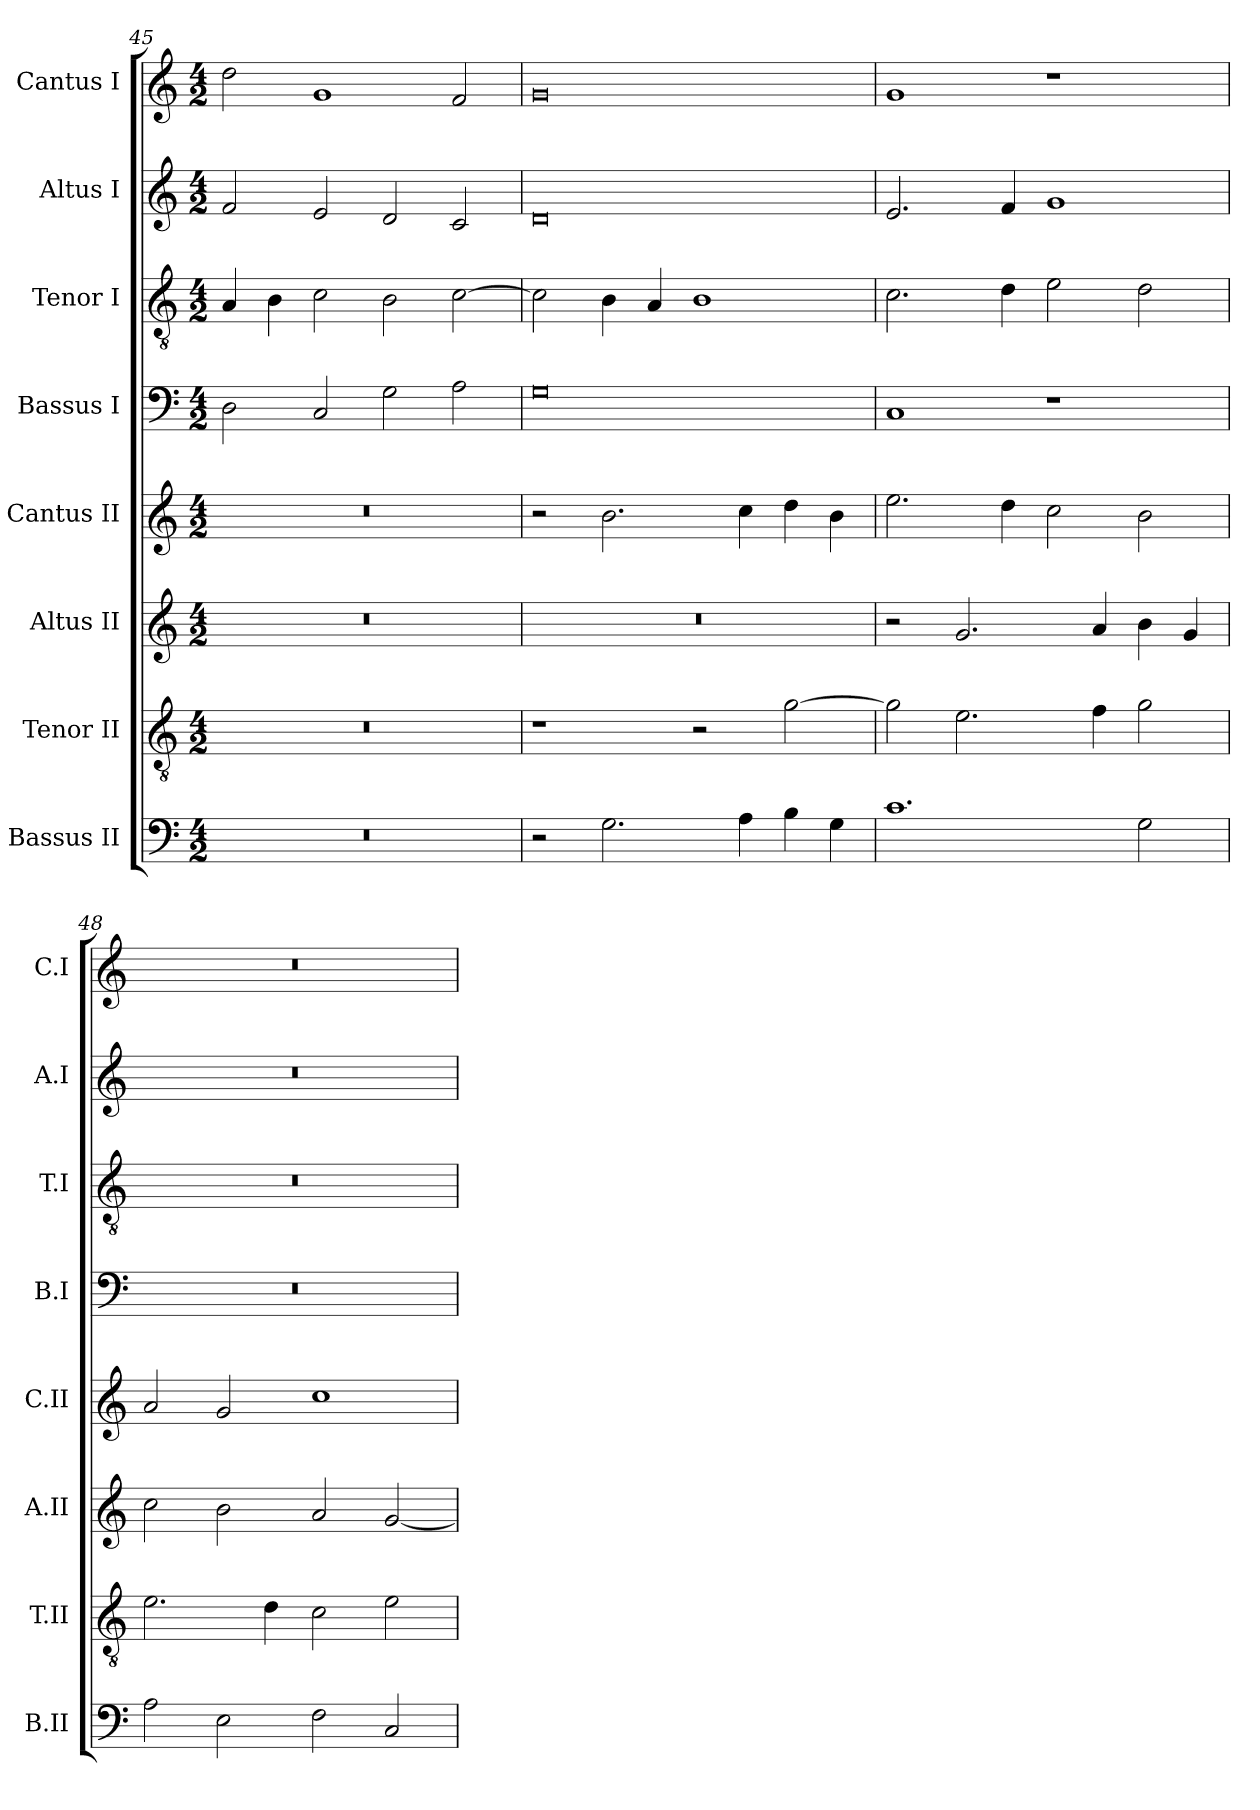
**kern	**kern	**kern	**kern	**kern	**kern	**kern	**kern
*part8	*part7	*part6	*part5	*part4	*part3	*part2	*part1
*staff8	*staff7	*staff6	*staff5	*staff4	*staff3	*staff2	*staff1
*I"Bassus II	*I"Tenor II	*I"Altus II	*I"Cantus II	*I"Bassus I	*I"Tenor I	*I"Altus I	*I"Cantus I
*I'B.II	*I'T.II	*I'A.II	*I'C.II	*I'B.I	*I'T.I	*I'A.I	*I'C.I
*clefF4	*clefGv2	*clefG2	*clefG2	*clefF4	*clefGv2	*clefG2	*clefG2
*	*ITrd7c12	*	*	*	*ITrd7c12	*	*
*k[]	*k[]	*k[]	*k[]	*k[]	*k[]	*k[]	*k[]
*C:	*C:	*C:	*C:	*C:	*C:	*C:	*C:
*M4/2	*M4/2	*M4/2	*M4/2	*M4/2	*M4/2	*M4/2	*M4/2
=45	=45	=45	=45	=45	=45	=45	=45
0r	0r	0r	0r	2D\	4AA/	2f/	2dd\
.	.	.	.	.	4BB\	.	.
.	.	.	.	2C/	2C\	2e/	1g/
.	.	.	.	2G\	2BB\	2d/	.
.	.	.	.	2A\	[2C\	2c/	2f/
=46	=46	=46	=46	=46	=46	=46	=46
2r	1r	0r	2r	0G\	2C\]	0d/	0g/
2.G\	.	.	2.b\	.	4BB\	.	.
.	.	.	.	.	4AA/	.	.
.	2r	.	.	.	1BB\	.	.
4A\	.	.	4cc\	.	.	.	.
4B\	[2G\	.	4dd\	.	.	.	.
4G\	.	.	4b\	.	.	.	.
=47	=47	=47	=47	=47	=47	=47	=47
1.c\	2G\]	2r	2.ee\	1C/	2.C\	2.e/	1g/
.	2.E\	2.g/	.	.	.	.	.
.	.	.	4dd\	.	4D\	4f/	.
.	.	.	2cc\	1r	2E\	1g/	1r
.	4F\	4a/	.	.	.	.	.
2G\	2G\	4b\	2b\	.	2D\	.	.
.	.	4g/	.	.	.	.	.
=48	=48	=48	=48	=48	=48	=48	=48
2A\	2.E\	2cc\	2a/	0r	0r	0r	0r
2E\	.	2b\	2g/	.	.	.	.
.	4D\	.	.	.	.	.	.
2F\	2C\	2a/	1cc\	.	.	.	.
2C/	2E\	[2g/	.	.	.	.	.
=	=	=	=	=	=	=	=
*-	*-	*-	*-	*-	*-	*-	*-
